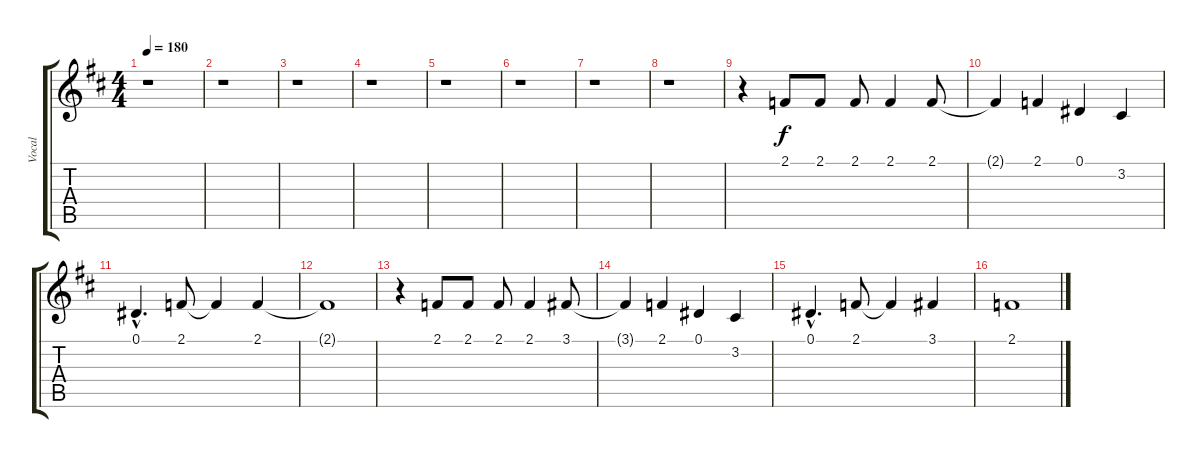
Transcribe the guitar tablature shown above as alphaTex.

\track ("Vocal" "Vocal") {instrument lead2sawtooth}
\staff {score tabs}
\tuning (Eb4 Bb3 Gb3 Db3 Ab2 Eb2) {hide}
\ts (4 4)
\tempo 180
\clef g2
\ks bminor
r.1{dy f} |
r.1 |
r.1 |
r.1 |
r.1 |
r.1 |
r.1 |
r.1 |
r.4 2.1.8 2.1.8 2.1.8 2.1.4 2.1.8 |
2.1{t}.4 2.1.4 0.1.4 3.2.4 |
0.1{hac}.4{d} 2.1.8 2.1{t}.4 2.1.4 |
2.1{t}.1 |
r.4 2.1.8 2.1.8 2.1.8 2.1.4 3.1.8 |
3.1{t}.4 2.1.4 0.1.4 3.2.4 |
0.1{hac}.4{d} 2.1.8 2.1{t}.4 3.1.4 |
2.1.1
